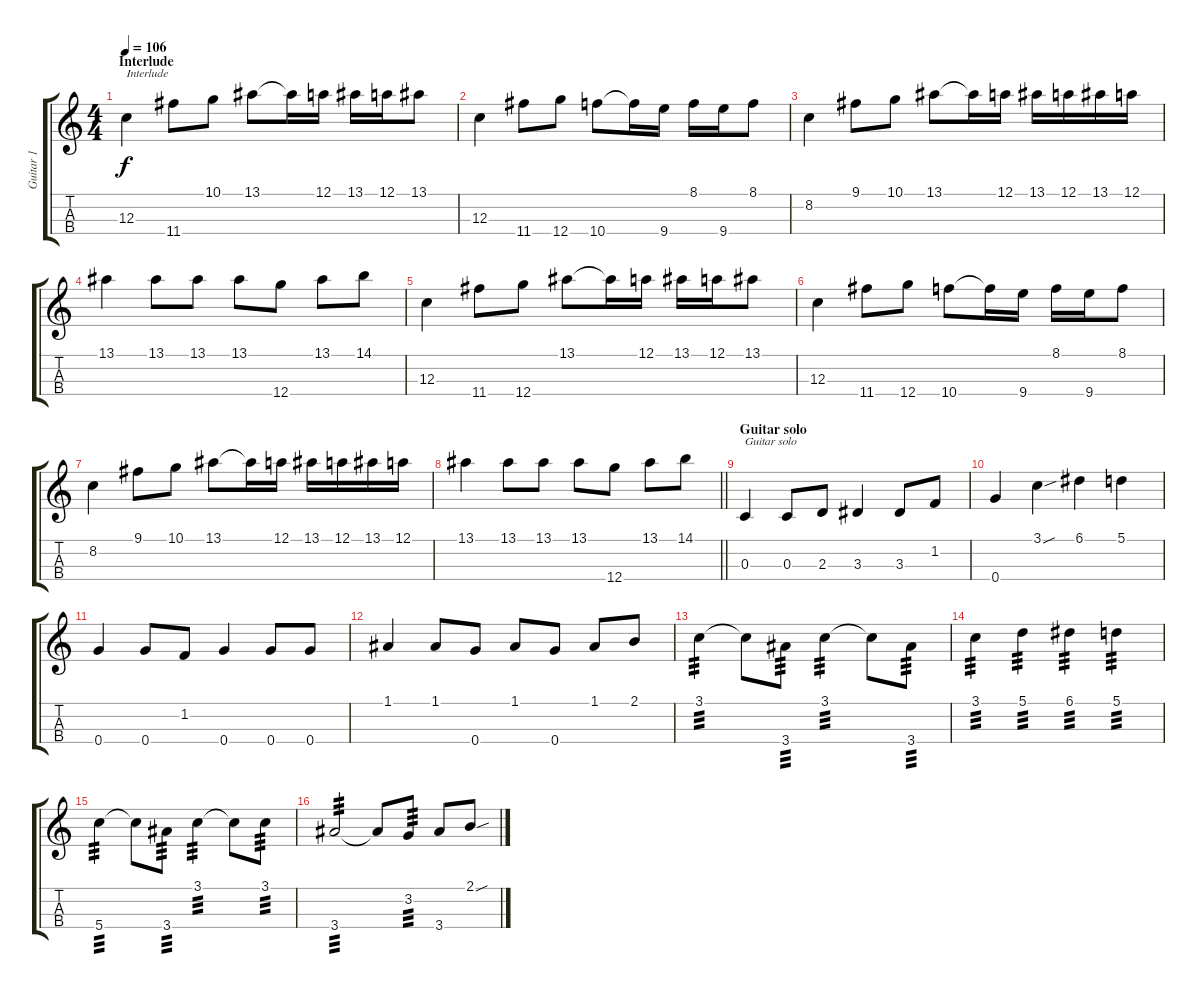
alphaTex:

\track ("Guitar 1" "Guitar 1") {instrument acousticguitarnylon}
\staff {score tabs}
\tuning (A3 E3 C3 G3) {hide}
\ts (4 4)
\section ("" "Interlude")
\tempo 106
\clef g2
\ks c
12.3.4{txt "Interlude" dy f volume 14 instrument electricguitarclean} 11.4.8 10.1.8 13.1.8 13.1{t}.16 12.1.16 13.1.16 12.1.16 13.1.8 |
12.3.4 11.4.8 12.4.8 10.4.8 10.4{t}.16 9.4.16 8.1.16 9.4.16 8.1.8 |
8.2.4 9.1.8 10.1.8 13.1.8 13.1{t}.16 12.1.16 13.1.16 12.1.16 13.1.16 12.1.16 |
13.1.4 13.1.8 13.1.8 13.1.8 12.4.8 13.1.8 14.1.8 |
12.3.4 11.4.8 12.4.8 13.1.8 13.1{t}.16 12.1.16 13.1.16 12.1.16 13.1.8 |
12.3.4 11.4.8 12.4.8 10.4.8 10.4{t}.16 9.4.16 8.1.16 9.4.16 8.1.8 |
8.2.4 9.1.8 10.1.8 13.1.8 13.1{t}.16 12.1.16 13.1.16 12.1.16 13.1.16 12.1.16 |
\barLineRight lightlight
13.1.4 13.1.8 13.1.8 13.1.8 12.4.8 13.1.8 14.1.8 |
\section ("" "Guitar solo")
0.3.4{txt "Guitar solo"} 0.3.8 2.3.8 3.3.4 3.3.8 1.2.8 |
0.4.4 3.1{sou}.4 6.1.4 5.1.4 |
0.4.4 0.4.8 1.2.8 0.4.4 0.4.8 0.4.8 |
1.1.4 1.1.8 0.4.8 1.1.8 0.4.8 1.1.8 2.1.8 |
3.1.4{tp 3 instrument distortionguitar} 3.1{t}.8 3.4.8{tp 3} 3.1.4{tp 3} 3.1{t}.8 3.4.8{tp 3} |
3.1.4{tp 3} 5.1.4{tp 3} 6.1.4{tp 3} 5.1.4{tp 3} |
5.4.4{tp 3} 5.4{t}.8 3.4.8{tp 3} 3.1.4{tp 3} 3.1{t}.8 3.1.8{tp 3} |
3.4.2{tp 3} 3.4{t}.8 3.2.8{tp 3} 3.4.8 2.1{sou}.8
